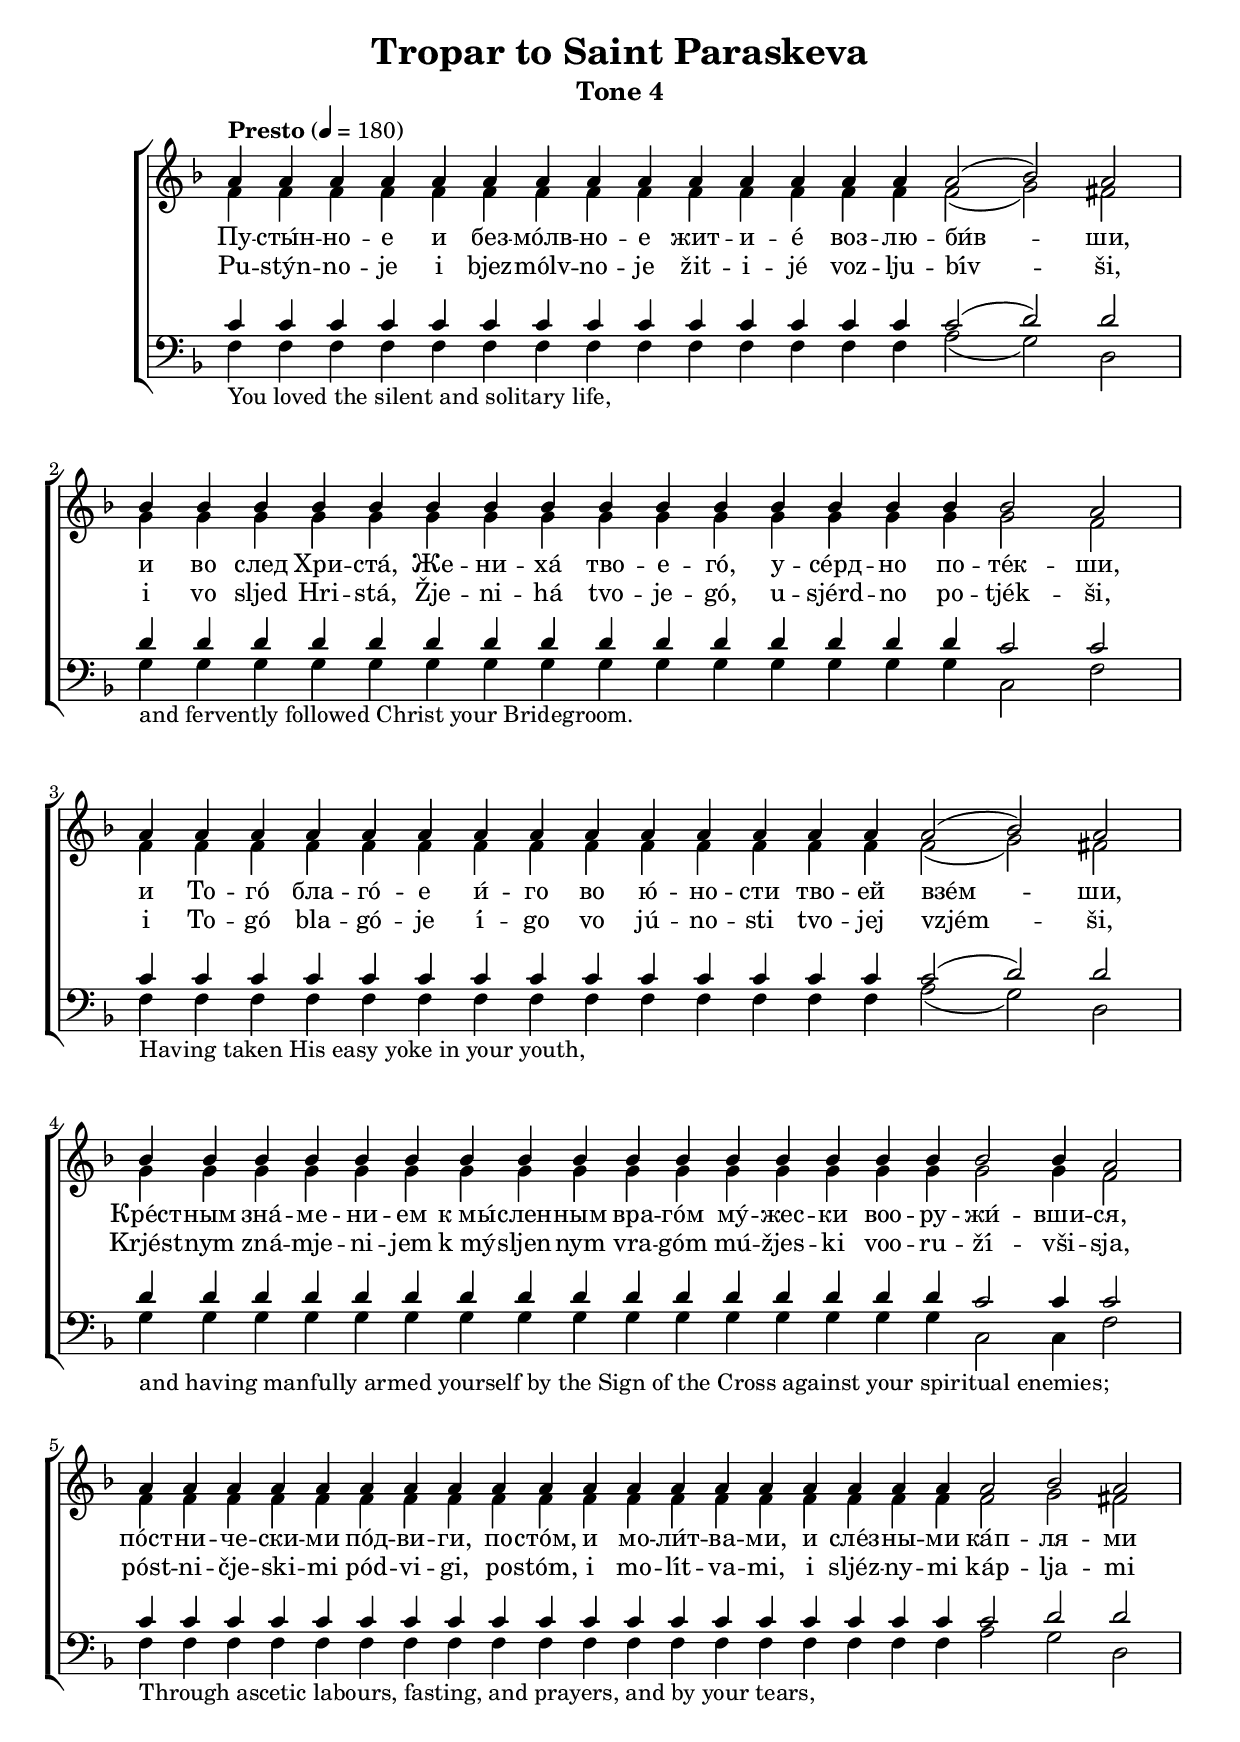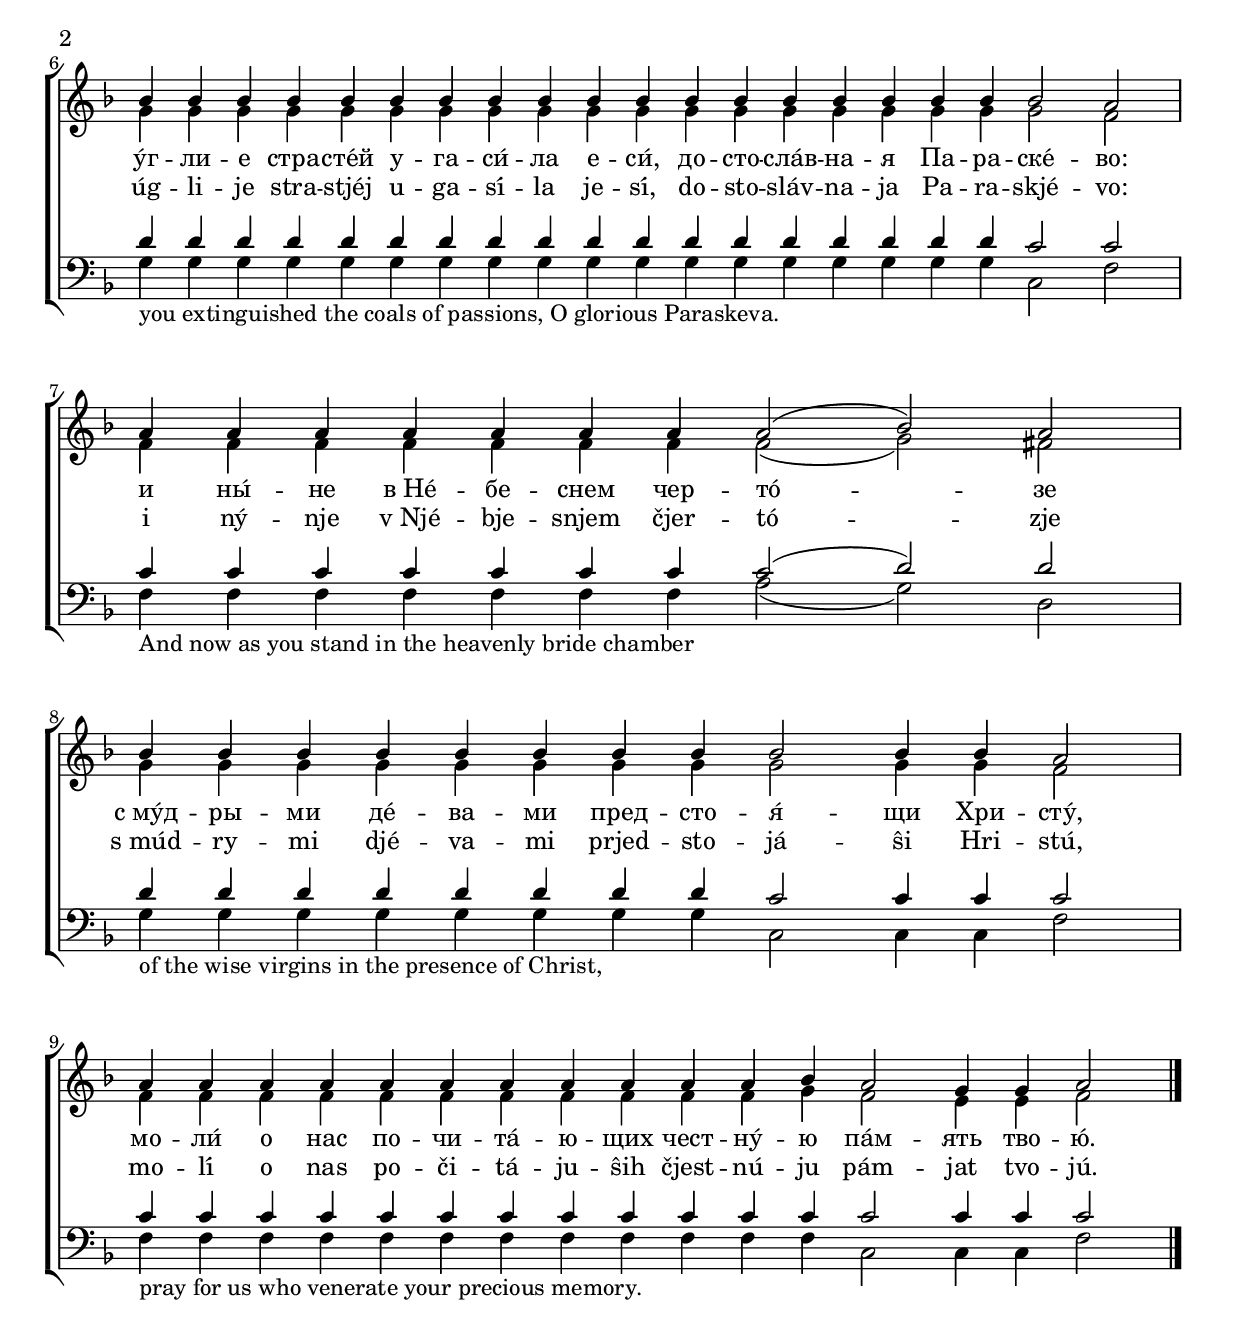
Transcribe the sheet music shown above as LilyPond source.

\version "2.18.2"

global = {
	\key f \major 
	\tempo Presto 4 = 180
}

\header {
	title = "Tropar to Saint Paraskeva"
	subtitle = "Tone 4"
	composer = ""
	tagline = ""
}

\paper {
	system-count = #10
	systems-per-page = #5
	page-count = #2
}

Cyrillic = \lyricmode {
	Пу -- сты́н -- но -- е и без -- мо́лв -- но -- е жит -- и -- е́ воз -- лю -- би́в -- ши,
	и во след Хри -- ста́, Же -- ни -- ха́ тво -- е -- го́, у -- се́рд -- но по -- те́к -- ши,
	и То -- го́ бла -- го́ -- е и́ -- го во ю́ -- но -- сти тво -- ей взе́м -- ши,
	Кре́ст -- ным зна́ -- ме -- ни -- ем к_мы́ -- слен -- ным вра -- го́м му́ -- жес -- ки воо -- ру -- жи́ -- вши -- ся,
	по́ст -- ни -- че -- ски -- ми по́д -- ви -- ги, по -- сто́м, и мо -- ли́т -- ва -- ми, и сле́з -- ны -- ми ка́п -- ля -- ми
	у́г -- ли -- е стра -- сте́й у -- га -- си́ -- ла е -- си́, до -- сто -- сла́в -- на -- я Па -- ра -- ске́ -- во:
	и ны́ -- не в_Не́ -- бе -- снем чер -- то́ -- зе
	с_му́д -- ры -- ми де́ -- ва -- ми пред -- сто -- я́ -- щи Хри -- сту́,
	мо -- ли́ о нас по -- чи -- та́ -- ю -- щих чест -- ну́ -- ю па́м -- ять тво -- ю́.
}

Latin = \lyricmode {
	Pu -- stýn -- no -- je i bjez -- mólv -- no -- je žit -- i -- jé voz -- lju -- bív -- ši,
	i vo sljed Hri -- stá, Žje -- ni -- há tvo -- je -- gó, u -- sjérd -- no po -- tjék -- ši,
	i To -- gó bla -- gó -- je í -- go vo jú -- no -- sti tvo -- jej vzjém -- ši,
	Krjést -- nym zná -- mje -- ni -- jem k_mý -- sljen -- nym vra -- góm mú -- žjes -- ki voo -- ru -- ží -- vši -- sja,
	póst -- ni -- čje -- ski -- mi pód -- vi -- gi, po -- stóm, i mo -- lít -- va -- mi, i sljéz -- ny -- mi káp -- lja -- mi
	úg -- li -- je stra -- stjéj u -- ga -- sí -- la je -- sí, do -- sto -- sláv -- na -- ja Pa -- ra -- skjé -- vo:
	i ný -- nje v_Njé -- bje -- snjem čjer -- tó -- zje
	s_múd -- ry -- mi djé -- va -- mi prjed -- sto -- já -- ŝi Hri -- stú,
	mo -- lí o nas po -- či -- tá -- ju -- ŝih čjest -- nú -- ju pám -- jat tvo -- jú.
}

sopMusic =
	\transpose c f {
	\relative {
	\time 20/4 e'4 e e e e e e e e e e e e e e2( f) e |
	\time 19/4 f4 f f f f f f f f f f f f f f f2 e |
	\time 20/4 e4 e e e e e e e e e e e e e e2( f) e |
	\time 21/4 f4 f f f f f f f f f f f f f f f f2 f4 e2 |
	\time 25/4 e4 e e e e e e e e e e e e e e e e e e e2 f e |
	\time 22/4 f4 f f f f f f f f f f f f f f f f f f2 e |
	\time 13/4 e4 e e e e e e e2( f) e |
	\time 14/4 f4 f f f f f f f f2 f4 f e2 |
	\time 18/4 e4 e e e e e e e e e e f e2 d4 d e2 \bar "|."
	}
}

altoMusic = 
	\transpose c f {
	\relative {
	c'4 c c c c c c c c c c c c c c2( d) cis |
	d4 d d d d d d d d d d d d d d d2 c |
	c4 c c c c c c c c c c c c c c2( d) cis |
	d4 d d d d d d d d d d d d d d d d2 d4 c2 |
	c4 c c c c c c c c c c c c c c c c c c c2 d cis |
	d4 d d d d d d d d d d d d d d d d d4 d2 c |
	c4 c c c c c c c2( d) cis |
	d4 d d d d d d d d2 d4 d c2 |
	c4 c c c c c c c c c c d c2 b4 b c2 |
	}
}

tenorMusic = 
	\transpose c f {
	\relative {
	g4 g g g g g g g g g g g g g g2( a) a |
	a4 a a a a a a a a a a a a a a g2 g |
	g4 g g g g g g g g g g g g g g2( a) a |
	a4 a a a a a a a a a a a a a a a g2 g4 g2 |
	g4 g g g g g g g g g g g g g g g g g g g2 a a |
	a4 a a a a a a a a a a a a a a a a a4 g2 g |
	g4 g g g g g g g2( a) a |
	a4 a a a a a a a g2 g4 g g2 |
	g4 g g g g g g g g g g g g2 g4 g g2 |
	}
}

bassMusic =
	\transpose c f {
	\relative {
	c4_\markup{You loved the silent and solitary life,} c c c c c c c c c c c c c e2( d) a |
	d4_\markup{and fervently followed Christ your Bridegroom.} d d d d d d d d d d d d d d g,2 c |
	c4_\markup{Having taken His easy yoke in your youth,} c c c c c c c c c c c c c e2( d) a |
	d4_\markup{and having manfully armed yourself by the Sign of the Cross against your spiritual enemies;} d d d d d d d d d d d d d d d g,2 g4 c2 |
	c4_\markup{Through ascetic labours, fasting, and prayers, and by your tears,} c c c c c c c c c c c c c c c c c c e2 d a |
	d4_\markup{you extinguished the coals of passions, O glorious Paraskeva.} d d d d d d d d d d d d d d d d d4 g,2 c |
	c4_\markup{And now as you stand in the heavenly bride chamber} c c c c c c e2( d) a |
	d4_\markup{of the wise virgins in the presence of Christ,} d d d d d d d g,2 g4 g c2 |
	c4_\markup{pray for us who venerate your precious memory.} c c c c c c c c c c c g2 g4 g c2 |
	}
}

\include "TEMPLATES_DIRECTORY/satb_notime.ily"

